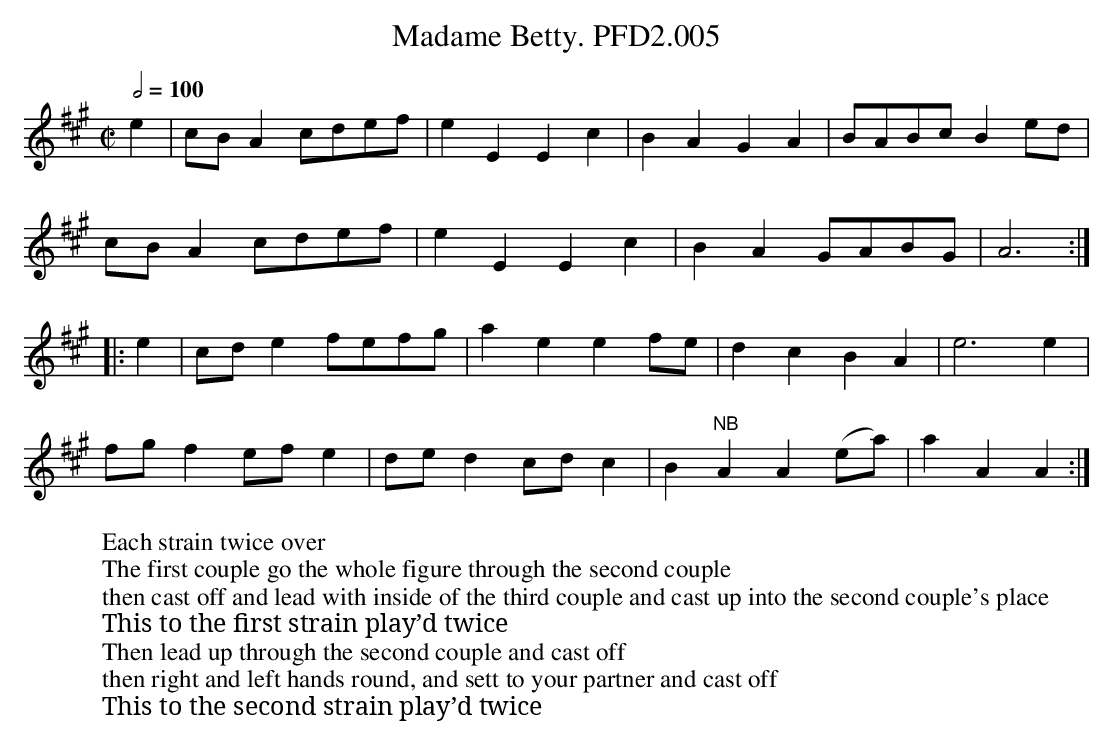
X:1
T:Madame Betty. PFD2.005
M:C|
L:1/8
Q:1/2=100
W:Each strain twice over
W:The first couple go the whole figure through the second couple
W:then cast off and lead with inside of the third couple and cast up into the second couple's place
W:This to the first strain play’d twice
W:Then lead up through the second couple and cast off
W:then right and left hands round, and sett to your partner and cast off
W:This to the second strain play’d twice
K:A
e2|cBA2 cdef|e2E2 E2c2|B2A2 G2A2|BABc B2ed|
cBA2 cdef|e2E2 E2c2|B2A2 GABG|A6:|
|:e2|cde2 fefg|a2e2 e2fe|d2c2 B2A2|e6e2|
fgf2 efe2|ded2 cdc2|B2"NB"A2A2 (ea)|a2A2 A2:|
